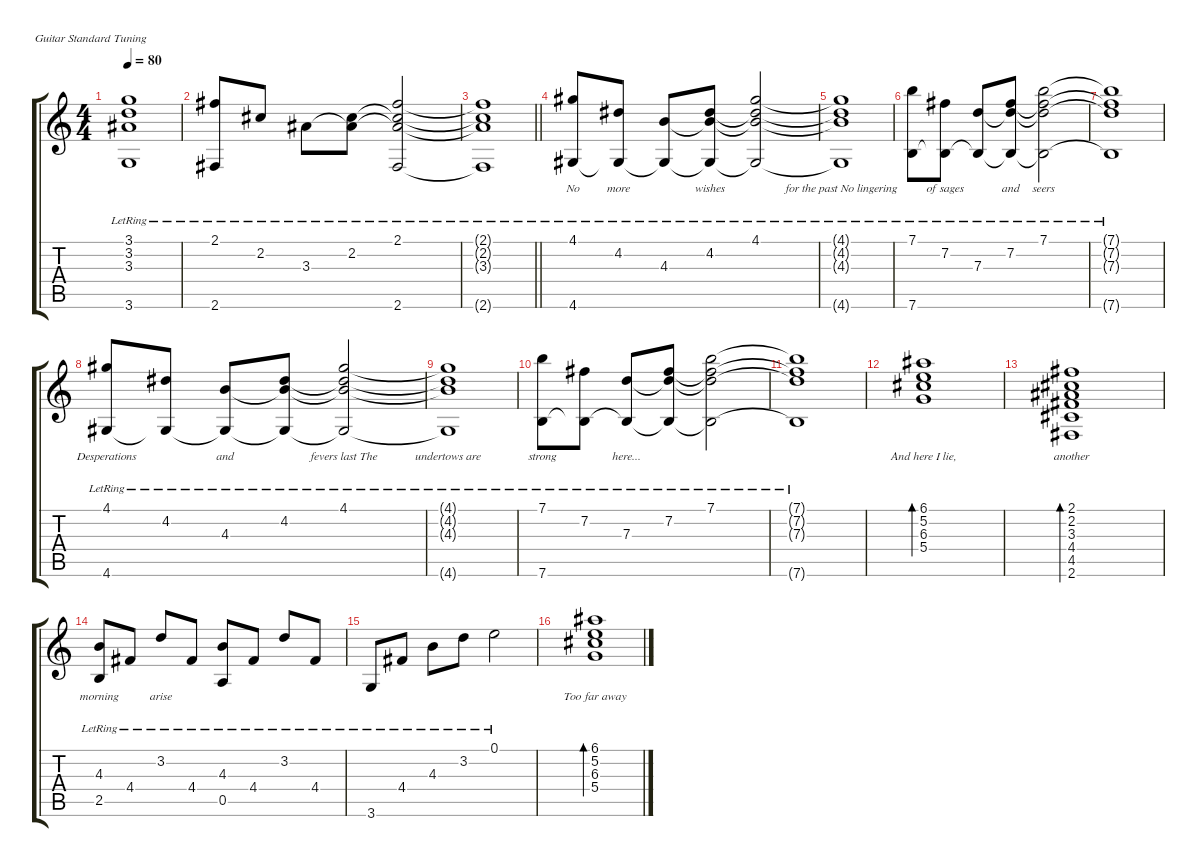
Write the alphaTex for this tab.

\defaultSystemsLayout 8
\hideDynamics
\bracketExtendMode groupsimilarinstruments
\singleTrackTrackNamePolicy hidden
\multiTrackTrackNamePolicy hidden
\firstSystemTrackNameMode fullname
\firstSystemTrackNameOrientation horizontal
\otherSystemsTrackNameOrientation horizontal
\track ("Guitar  1" "jz.guit.") {defaultSystemsLayout 8 mute instrument electricguitarjazz}
\staff {score tabs}
\tuning (E4 B3 G3 D3 A2 E2)
\ts (4 4)
\tempo 80
\clef g2
\ks c
(3.1{lr t} 3.2{t} 3.3{t acc #} 3.6{t}).1{dy f beam Up} |
(2.1{lr acc #} 2.6{lr acc #}).8{beam Up} 2.2{lr acc #}.8{beam Up} 3.3{lr acc #}.8{beam Down} (2.2{lr acc #} 3.3{lr t acc #}).8{beam Down} (2.1{lr acc #} 2.6{lr acc #} 2.2{lr t acc #} 3.3{t acc #}).2{dy p beam Up} |
\barLineRight lightlight
(2.1{lr t acc #} 2.2{t acc #} 3.3{t acc #} 2.6{t acc #}).1{dy f beam Up} |
(4.1{lr acc #} 4.6{lr acc #}).8{lyrics (0 "No") lyrics (1 "") lyrics (2 "") lyrics (3 "") lyrics (4 "") beam Up} (4.2{lr acc #} 4.6{lr t acc #}).8{lyrics (0 "more") lyrics (1 "") lyrics (2 "") lyrics (3 "") lyrics (4 "") beam Up} (4.3{lr} 4.6{t acc #}).8{beam Up} (4.2{lr acc #} 4.3{lr t} 4.6{t acc #}).8{lyrics (0 "wishes") lyrics (1 "") lyrics (2 "") lyrics (3 "") lyrics (4 "") beam Up} (4.1{lr acc #} 4.2{lr t acc #} 4.3{t} 4.6{t acc #}).2{beam Up} |
(4.1{lr t acc #} 4.2{lr t acc #} 4.3{t} 4.6{t acc #}).1{lyrics (0 "for the past No lingering") lyrics (1 "") lyrics (2 "") lyrics (3 "") lyrics (4 "") beam Up} |
(7.1{lr} 7.6{lr}).8{beam Down} (7.2{lr acc #} 7.6{lr t}).8{lyrics (0 "of sages") lyrics (1 "") lyrics (2 "") lyrics (3 "") lyrics (4 "") beam Down} (7.3{lr} 7.6{t}).8{beam Up} (7.2{lr acc #} 7.3{lr t} 7.6{t}).8{lyrics (0 "and") lyrics (1 "") lyrics (2 "") lyrics (3 "") lyrics (4 "") beam Up} (7.1{lr} 7.2{lr t acc #} 7.3{t} 7.6{t}).2{lyrics (0 "seers") lyrics (1 "") lyrics (2 "") lyrics (3 "") lyrics (4 "") beam Down} |
(7.1{lr t} 7.2{lr t acc #} 7.3{t} 7.6{t}).1{beam Down} |
(4.1{lr acc #} 4.6{lr acc #}).8{lyrics (0 "Desperations") lyrics (1 "") lyrics (2 "") lyrics (3 "") lyrics (4 "") beam Up} (4.2{lr acc #} 4.6{lr t acc #}).8{beam Up} (4.3{lr} 4.6{t acc #}).8{lyrics (0 "and") lyrics (1 "") lyrics (2 "") lyrics (3 "") lyrics (4 "") beam Up} (4.2{lr acc #} 4.3{lr t} 4.6{t acc #}).8{beam Up} (4.1{lr acc #} 4.2{lr t acc #} 4.3{t} 4.6{t acc #}).2{lyrics (0 "fevers last The") lyrics (1 "") lyrics (2 "") lyrics (3 "") lyrics (4 "") beam Up} |
(4.1{lr t acc #} 4.2{lr t acc #} 4.3{t} 4.6{t acc #}).1{lyrics (0 "undertows are") lyrics (1 "") lyrics (2 "") lyrics (3 "") lyrics (4 "") beam Up} |
(7.1{lr} 7.6{lr}).8{lyrics (0 "strong") lyrics (1 "") lyrics (2 "") lyrics (3 "") lyrics (4 "") beam Down} (7.2{lr acc #} 7.6{lr t}).8{beam Down} (7.3{lr} 7.6{t}).8{lyrics (0 "here...") lyrics (1 "") lyrics (2 "") lyrics (3 "") lyrics (4 "") beam Up} (7.2{lr acc #} 7.3{lr t} 7.6{t}).8{beam Up} (7.1{lr} 7.2{lr t acc #} 7.3{t} 7.6{t}).2{beam Down} |
(7.1{lr t} 7.2{lr t acc #} 7.3{t} 7.6{t}).1{beam Down} |
(6.1{acc #} 5.2 6.3{acc #} 5.4).1{bd 120 lyrics (0 "And here I lie,") lyrics (1 "") lyrics (2 "") lyrics (3 "") lyrics (4 "") beam Down} |
(2.1{acc #} 2.2{acc #} 3.3{acc #} 4.4{acc #} 4.5{acc #} 2.6{acc #}).1{bd 120 lyrics (0 "another") lyrics (1 "") lyrics (2 "") lyrics (3 "") lyrics (4 "") beam Up} |
(4.3{lr} 2.5{lr}).8{lyrics (0 "morning") lyrics (1 "") lyrics (2 "") lyrics (3 "") lyrics (4 "") beam Up} 4.4{lr acc #}.8{beam Up} 3.2{lr}.8{lyrics (0 "arise") lyrics (1 "") lyrics (2 "") lyrics (3 "") lyrics (4 "") beam Up} 4.4{lr acc #}.8{beam Up} (4.3{lr} 0.5{lr}).8{beam Up} 4.4{lr acc #}.8{beam Up} 3.2{lr}.8{beam Up} 4.4{lr acc #}.8{beam Up} |
3.6{lr}.8{beam Up} 4.4{lr acc #}.8{beam Up} 4.3{lr}.8{beam Down} 3.2{lr}.8{beam Down} 0.1{lr}.2{beam Down} |
(6.1{acc #} 5.2 6.3{acc #} 5.4).1{bd 120 lyrics (0 "Too far away") lyrics (1 "") lyrics (2 "") lyrics (3 "") lyrics (4 "") beam Down}
